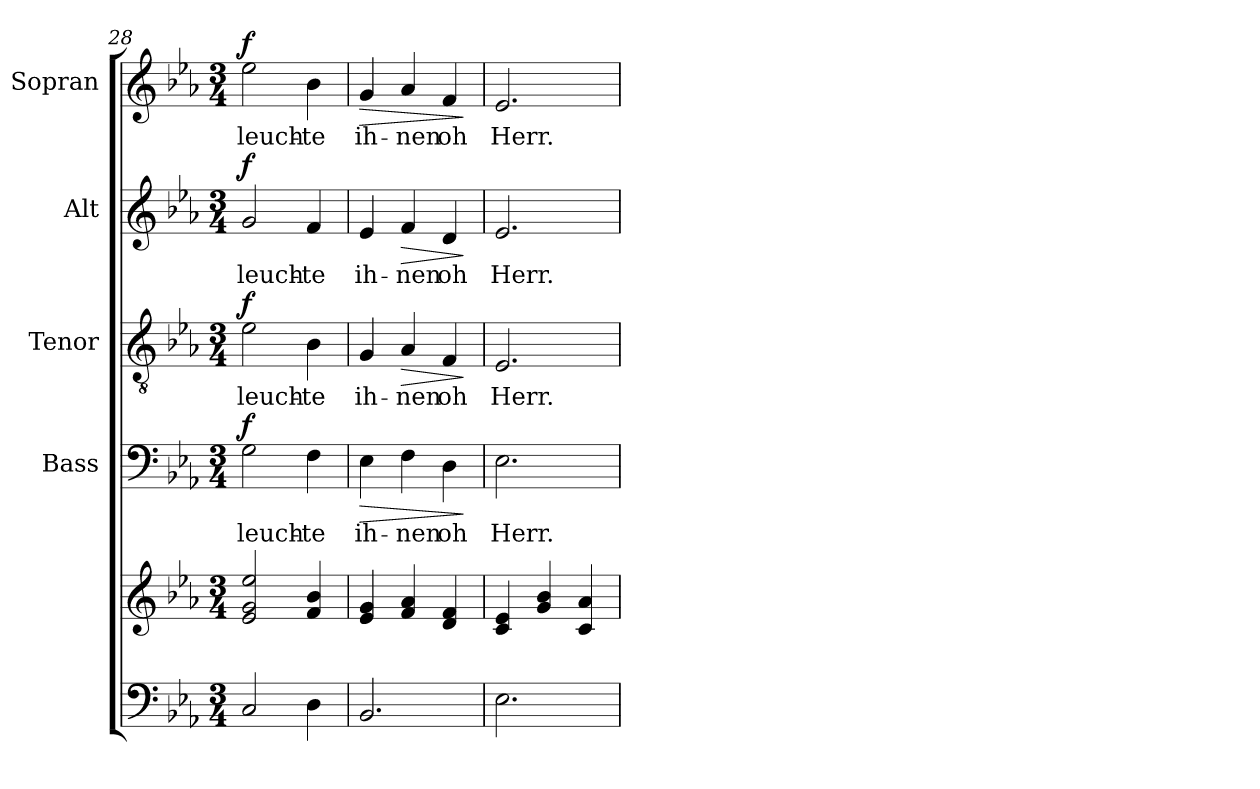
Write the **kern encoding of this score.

**kern	**kern	**kern	**text	**dynam	**kern	**text	**dynam	**kern	**text	**dynam	**kern	**text	**dynam
*part5	*part5	*part4	*part4	*part4	*part3	*part3	*part3	*part2	*part2	*part2	*part1	*part1	*part1
*staff6	*staff5	*staff4	*staff4	*staff4	*staff3	*staff3	*staff3	*staff2	*staff2	*staff2	*staff1	*staff1	*staff1
*	*	*I"Bass	*	*	*I"Tenor	*	*	*I"Alt	*	*	*I"Sopran	*	*
*	*	*I'B.	*	*	*I'T.	*	*	*I'A.	*	*	*I'S.	*	*
*clefF4	*clefG2	*clefF4	*	*	*clefGv2	*	*	*clefG2	*	*	*clefG2	*	*
*k[b-e-a-]	*k[b-e-a-]	*k[b-e-a-]	*	*	*k[b-e-a-]	*	*	*k[b-e-a-]	*	*	*k[b-e-a-]	*	*
*E-:	*E-:	*E-:	*	*	*E-:	*	*	*E-:	*	*	*E-:	*	*
*M3/4	*M3/4	*M3/4	*	*	*M3/4	*	*	*M3/4	*	*	*M3/4	*	*
=28	=28	=28	=28	=28	=28	=28	=28	=28	=28	=28	=28	=28	=28
!	!	!	!LO:LY:b	!LO:DY:a	!	!LO:LY:b	!LO:DY:a	!	!LO:LY:b	!LO:DY:a	!	!LO:LY:b	!LO:DY:a
2C/	2e-/ 2g/ 2ee-/	2G\	leuch-	f	2e-\	leuch-	f	2g/	leuch-	f	2ee-\	leuch-	f
!	!	!	!LO:LY:b	!	!	!LO:LY:b	!	!	!LO:LY:b	!	!	!LO:LY:b	!
4D\	4f/ 4b-/	4F\	-te	.	4B-\	-te	.	4f/	-te	.	4b-\	-te	.
=29	=29	=29	=29	=29	=29	=29	=29	=29	=29	=29	=29	=29	=29
!	!	!	!LO:LY:b	!LO:HP:b	!	!LO:LY:b	!	!	!LO:LY:b	!	!	!LO:LY:b	!LO:HP:b
2.BB-/	4e-/ 4g/	4E-\	ih-	>	4G/	ih-	.	4e-/	ih-	.	4g/	ih-	>
!	!	!	!LO:LY:b	!	!	!LO:LY:b	!LO:HP:b	!	!LO:LY:b	!LO:HP:b	!	!LO:LY:b	!
.	4f/ 4a-/	4F\	-nen	.	4A-/	-nen	>	4f/	-nen	>	4a-/	-nen	.
!	!	!	!LO:LY:b	!	!	!LO:LY:b	!	!	!LO:LY:b	!	!	!LO:LY:b	!
.	4d/ 4f/	4D\	oh	.	4F/	oh	.	4d/	oh	.	4f/	oh	.
.	.	.	.	]	.	.	]	.	.	]	.	.	]
=30	=30	=30	=30	=30	=30	=30	=30	=30	=30	=30	=30	=30	=30
!	!	!	!LO:LY:b	!	!	!LO:LY:b	!	!	!LO:LY:b	!	!	!LO:LY:b	!
2.E-\	4c/ 4e-/	2.E-\	Herr.	.	2.E-/	Herr.	.	2.e-/	Herr.	.	2.e-/	Herr.	.
.	4g/ 4b-/	.	.	.	.	.	.	.	.	.	.	.	.
.	4c/ 4a-/	.	.	.	.	.	.	.	.	.	.	.	.
=	=	=	=	=	=	=	=	=	=	=	=	=	=
*-	*-	*-	*-	*-	*-	*-	*-	*-	*-	*-	*-	*-	*-
